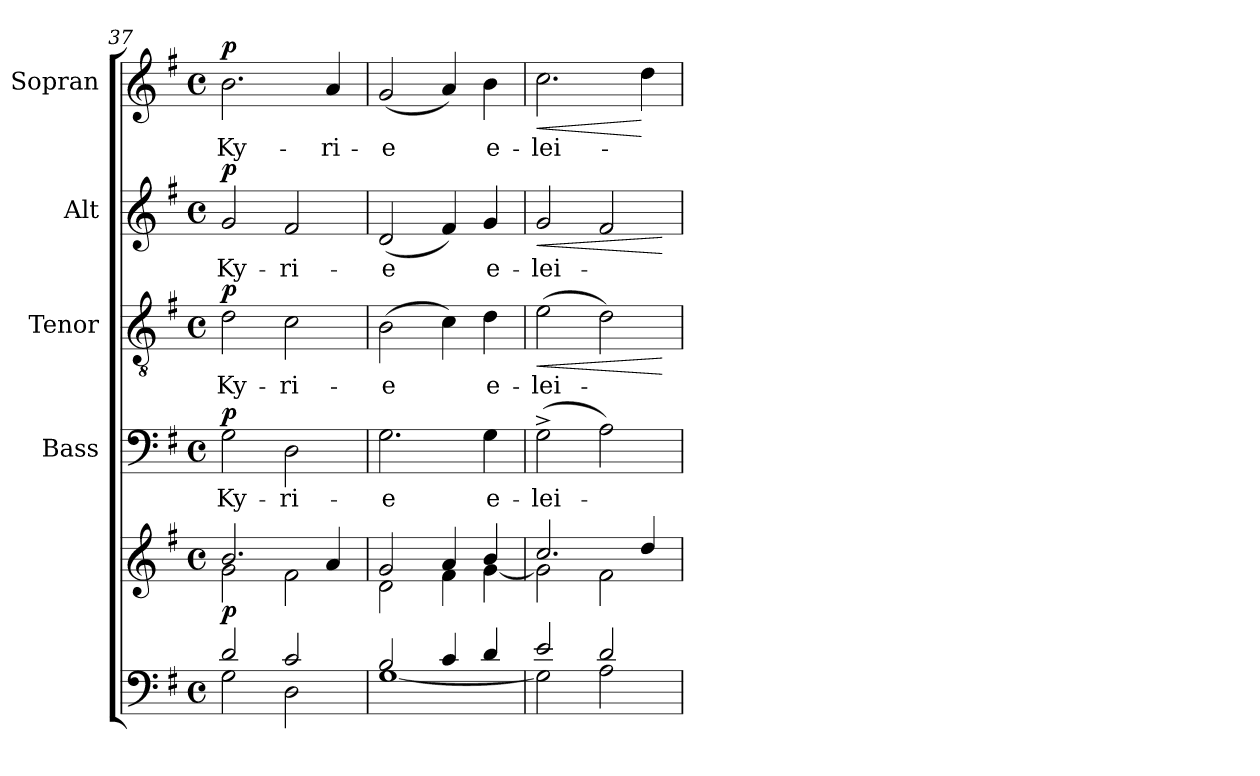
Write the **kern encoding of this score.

**kern	**kern	**dynam	**kern	**text	**dynam	**kern	**text	**dynam	**kern	**text	**dynam	**kern	**text	**dynam
*part5	*part5	*part5	*part4	*part4	*part4	*part3	*part3	*part3	*part2	*part2	*part2	*part1	*part1	*part1
*staff6	*staff5	*staff5/6	*staff4	*staff4	*staff4	*staff3	*staff3	*staff3	*staff2	*staff2	*staff2	*staff1	*staff1	*staff1
*	*	*	*I"Bass	*	*	*I"Tenor	*	*	*I"Alt	*	*	*I"Sopran	*	*
*	*	*	*I'B.	*	*	*I'T.	*	*	*I'A.	*	*	*I'S.	*	*
*clefF4	*clefG2	*	*clefF4	*	*	*clefGv2	*	*	*clefG2	*	*	*clefG2	*	*
*k[f#]	*k[f#]	*	*k[f#]	*	*	*k[f#]	*	*	*k[f#]	*	*	*k[f#]	*	*
*G:	*G:	*	*G:	*	*	*G:	*	*	*G:	*	*	*G:	*	*
*M4/4	*M4/4	*	*M4/4	*	*	*M4/4	*	*	*M4/4	*	*	*M4/4	*	*
*met(c)	*met(c)	*	*met(c)	*	*	*met(c)	*	*	*met(c)	*	*	*met(c)	*	*
=37	=37	=37	=37	=37	=37	=37	=37	=37	=37	=37	=37	=37	=37	=37
*^	*^	*	*	*	*	*	*	*	*	*	*	*	*	*
!	!	!	!	!LO:DY:b	!	!LO:LY:b	!LO:DY:a	!	!LO:LY:b	!LO:DY:a	!	!LO:LY:b	!LO:DY:a	!	!LO:LY:b	!LO:DY:a
2d/	2G\	2.b/	2g\	p	2G\	Ky-	p	2d\	Ky-	p	2g/	Ky-	p	2.b\	Ky-	p
!	!	!	!	!	!	!LO:LY:b	!	!	!LO:LY:b	!	!	!LO:LY:b	!	!	!	!
2c/	2D\	.	2f#\	.	2D\	-ri-	.	2c\	-ri-	.	2f#/	-ri-	.	.	.	.
!	!	!	!	!	!	!	!	!	!	!	!	!	!	!	!LO:LY:b	!
.	.	4a/	.	.	.	.	.	.	.	.	.	.	.	4a/	-ri-	.
=38	=38	=38	=38	=38	=38	=38	=38	=38	=38	=38	=38	=38	=38	=38	=38	=38
!	!	!	!	!	!	!LO:LY:b	!	!	!LO:LY:b	!	!	!LO:LY:b	!	!	!LO:LY:b	!
2B/	[<1G	2g/	2d\	.	2.G\	-e	.	(>2B\	-e	.	(<2d/	-e	.	(<2g/	-e	.
4c/	.	4a/	4f#\	.	.	.	.	4c\)	.	.	4f#/)	.	.	4a/)	.	.
!	!	!	!	!	!	!LO:LY:b	!	!	!LO:LY:b	!	!	!LO:LY:b	!	!	!LO:LY:b	!
4d/	.	4b/	[<4g\	.	4G\	e-	.	4d\	e-	.	4g/	e-	.	4b\	e-	.
=39	=39	=39	=39	=39	=39	=39	=39	=39	=39	=39	=39	=39	=39	=39	=39	=39
!	!	!	!	!	!	!LO:LY:b	!	!	!LO:LY:b	!LO:HP:b	!	!LO:LY:b	!LO:HP:b	!	!LO:LY:b	!LO:HP:b
2e/	2G\]	2.cc/	2g\]	.	(>2G^>\	-lei-	.	(>2e\	-lei-	<	2g/	-lei-	<	2.cc\	-lei-	<
2d/	2A\	.	2f#\	.	2A\)	.	.	2d\)	.	.	2f#/	.	.	.	.	.
.	.	4dd/	.	.	.	.	.	.	.	.	.	.	.	4dd\	.	[
*v	*v	*	*	*	*	*	*	*	*	*	*	*	*	*	*	*
*	*v	*v	*	*	*	*	*	*	*	*	*	*	*	*	*
.	.	.	.	.	.	.	.	[	.	.	[	.	.	.
=	=	=	=	=	=	=	=	=	=	=	=	=	=	=
*-	*-	*-	*-	*-	*-	*-	*-	*-	*-	*-	*-	*-	*-	*-
